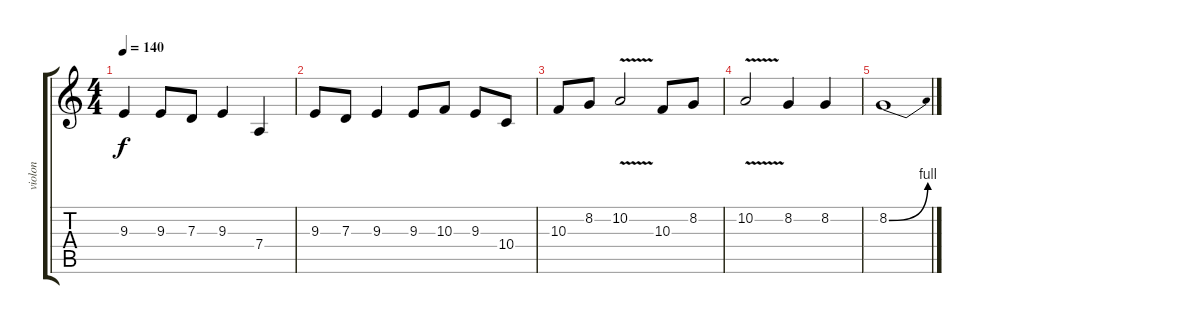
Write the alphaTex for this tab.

\track ("violon" "violon") {instrument violin}
\staff {score tabs}
\tuning (E4 B3 G3 D3 A2 E2) {hide}
\ts (4 4)
\tempo 140
\clef g2
\ks c
9.3.4{dy f} 9.3.8 7.3.8 9.3.4 7.4.4 |
9.3.8 7.3.8 9.3.4 9.3.8 10.3.8 9.3.8 10.4.8 |
10.3.8 8.2.8 10.2{v}.2 10.3.8 8.2.8 |
10.2{v}.2 8.2.4 8.2.4 |
8.2{be (bend 0 0 60 4)}.1
